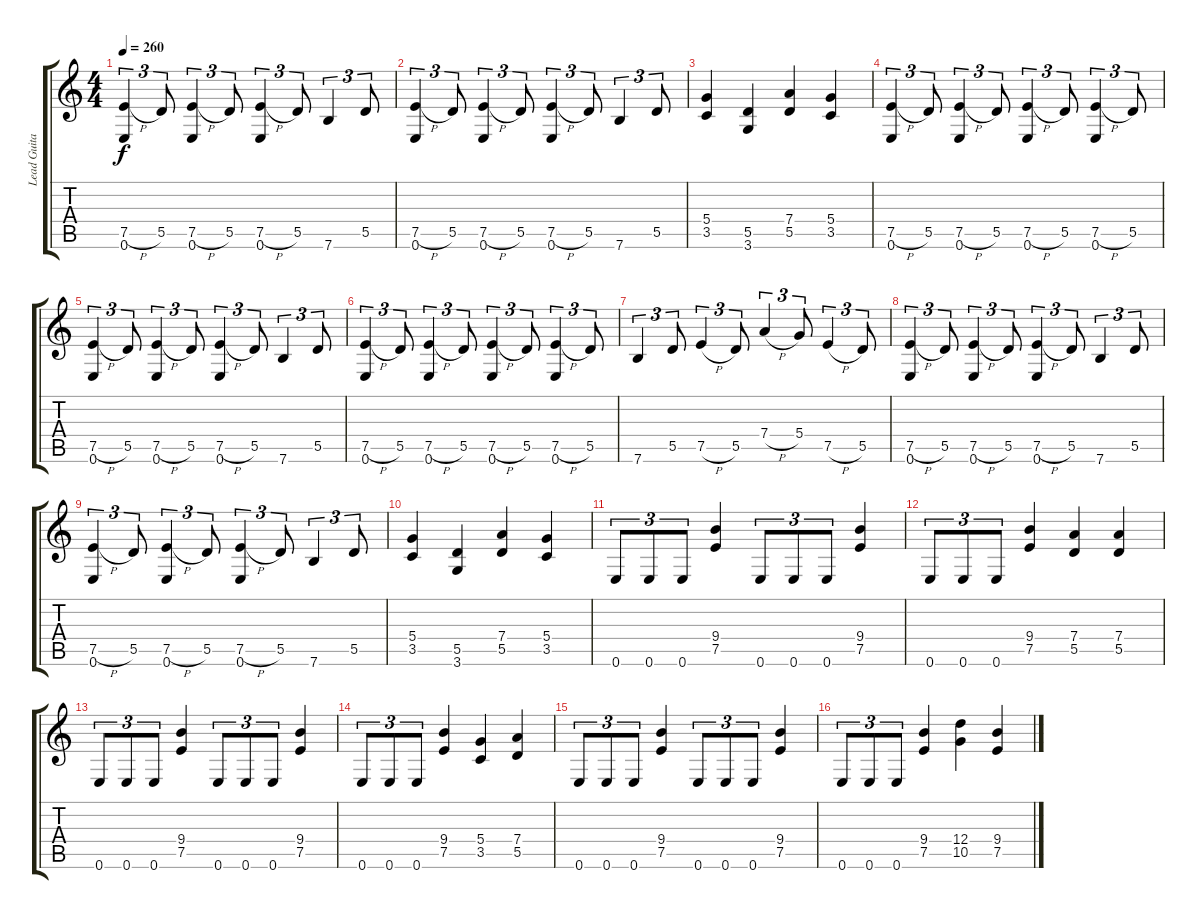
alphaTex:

\track ("Lead Guitar (Dave Mustaine)" "Lead Guita") {instrument distortionguitar}
\staff {score tabs}
\tuning (E4 B3 G3 D3 A2 E2) {hide}
\ts (4 4)
\tempo 260
\clef g2
\ks c
(7.5{h} 0.6).4{tu (3 2) dy f} 5.5.8{tu (3 2)} (7.5{h} 0.6).4{tu (3 2)} 5.5.8{tu (3 2)} (7.5{h} 0.6).4{tu (3 2)} 5.5.8{tu (3 2)} 7.6.4{tu (3 2)} 5.5.8{tu (3 2)} |
(7.5{h} 0.6).4{tu (3 2)} 5.5.8{tu (3 2)} (7.5{h} 0.6).4{tu (3 2)} 5.5.8{tu (3 2)} (7.5{h} 0.6).4{tu (3 2)} 5.5.8{tu (3 2)} 7.6.4{tu (3 2)} 5.5.8{tu (3 2)} |
(5.4 3.5).4 (5.5 3.6).4 (7.4 5.5).4 (5.4 3.5).4 |
(7.5{h} 0.6).4{tu (3 2)} 5.5.8{tu (3 2)} (7.5{h} 0.6).4{tu (3 2)} 5.5.8{tu (3 2)} (7.5{h} 0.6).4{tu (3 2)} 5.5.8{tu (3 2)} (7.5{h} 0.6).4{tu (3 2)} 5.5.8{tu (3 2)} |
(7.5{h} 0.6).4{tu (3 2)} 5.5.8{tu (3 2)} (7.5{h} 0.6).4{tu (3 2)} 5.5.8{tu (3 2)} (7.5{h} 0.6).4{tu (3 2)} 5.5.8{tu (3 2)} 7.6.4{tu (3 2)} 5.5.8{tu (3 2)} |
(7.5{h} 0.6).4{tu (3 2)} 5.5.8{tu (3 2)} (7.5{h} 0.6).4{tu (3 2)} 5.5.8{tu (3 2)} (7.5{h} 0.6).4{tu (3 2)} 5.5.8{tu (3 2)} (7.5{h} 0.6).4{tu (3 2)} 5.5.8{tu (3 2)} |
7.6.4{tu (3 2)} 5.5.8{tu (3 2)} 7.5{h}.4{tu (3 2)} 5.5.8{tu (3 2)} 7.4{h}.4{tu (3 2)} 5.4.8{tu (3 2)} 7.5{h}.4{tu (3 2)} 5.5.8{tu (3 2)} |
(7.5{h} 0.6).4{tu (3 2)} 5.5.8{tu (3 2)} (7.5{h} 0.6).4{tu (3 2)} 5.5.8{tu (3 2)} (7.5{h} 0.6).4{tu (3 2)} 5.5.8{tu (3 2)} 7.6.4{tu (3 2)} 5.5.8{tu (3 2)} |
(7.5{h} 0.6).4{tu (3 2)} 5.5.8{tu (3 2)} (7.5{h} 0.6).4{tu (3 2)} 5.5.8{tu (3 2)} (7.5{h} 0.6).4{tu (3 2)} 5.5.8{tu (3 2)} 7.6.4{tu (3 2)} 5.5.8{tu (3 2)} |
(5.4 3.5).4 (5.5 3.6).4 (7.4 5.5).4 (5.4 3.5).4 |
0.6.8{tu (3 2)} 0.6.8{tu (3 2)} 0.6.8{tu (3 2)} (9.4 7.5).4 0.6.8{tu (3 2)} 0.6.8{tu (3 2)} 0.6.8{tu (3 2)} (9.4 7.5).4 |
0.6.8{tu (3 2)} 0.6.8{tu (3 2)} 0.6.8{tu (3 2)} (9.4 7.5).4 (7.4 5.5).4 (7.4 5.5).4 |
0.6.8{tu (3 2)} 0.6.8{tu (3 2)} 0.6.8{tu (3 2)} (9.4 7.5).4 0.6.8{tu (3 2)} 0.6.8{tu (3 2)} 0.6.8{tu (3 2)} (9.4 7.5).4 |
0.6.8{tu (3 2)} 0.6.8{tu (3 2)} 0.6.8{tu (3 2)} (9.4 7.5).4 (5.4 3.5).4 (7.4 5.5).4 |
0.6.8{tu (3 2)} 0.6.8{tu (3 2)} 0.6.8{tu (3 2)} (9.4 7.5).4 0.6.8{tu (3 2)} 0.6.8{tu (3 2)} 0.6.8{tu (3 2)} (9.4 7.5).4 |
0.6.8{tu (3 2)} 0.6.8{tu (3 2)} 0.6.8{tu (3 2)} (9.4 7.5).4 (12.4 10.5).4 (9.4 7.5).4
